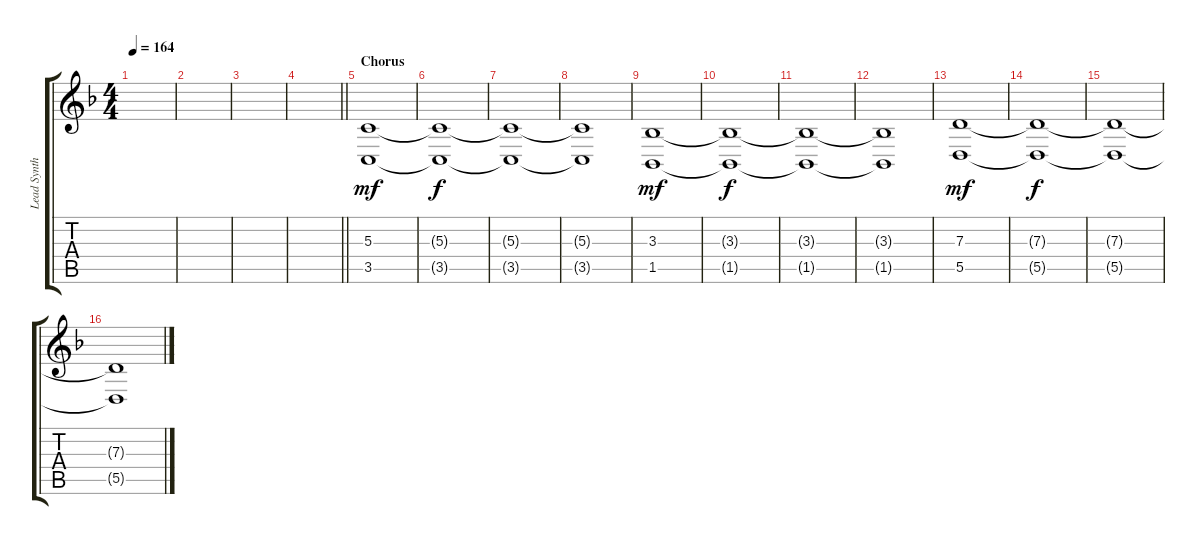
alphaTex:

\track ("Lead Synth" "Lead Synth") {instrument pad3polysynth}
\staff {score tabs}
\tuning (E4 B3 G3 D3 A2 E2) {hide}
\ts (4 4)
\tempo 164
\clef g2
\ks dminor
|
|
|
\barLineRight lightlight
|
\section ("" "Chorus")
(5.3 3.5).1{dy mf instrument pad8sweep} |
(5.3{t} 3.5{t}).1{dy f} |
(5.3{t} 3.5{t}).1 |
(5.3{t} 3.5{t}).1 |
(3.3 1.5).1{dy mf} |
(3.3{t} 1.5{t}).1{dy f} |
(3.3{t} 1.5{t}).1 |
(3.3{t} 1.5{t}).1 |
(7.3 5.5).1{dy mf} |
(7.3{t} 5.5{t}).1{dy f} |
(7.3{t} 5.5{t}).1 |
(7.3{t} 5.5{t}).1
